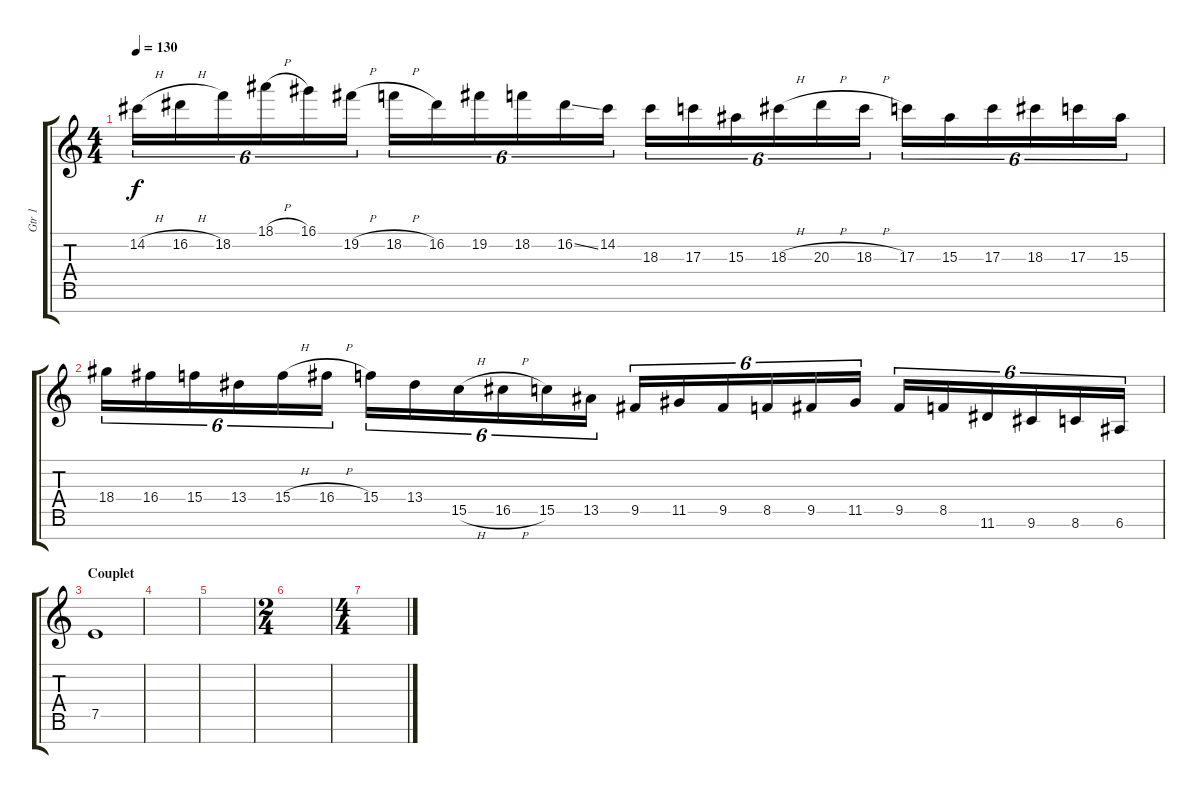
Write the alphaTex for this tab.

\track ("Gtr 1" "Gtr 1") {instrument overdrivenguitar}
\staff {score tabs}
\tuning (E4 B3 G3 D3 A2 E2 B1) {hide}
\ts (4 4)
\tempo 130
\clef g2
\ks c
14.2{h}.16{tu (6 4) dy f} 16.2{h}.16{tu (6 4)} 18.2.16{tu (6 4)} 18.1{h}.16{tu (6 4)} 16.1.16{tu (6 4)} 19.2{h}.16{tu (6 4)} 18.2{h}.16{tu (6 4)} 16.2.16{tu (6 4)} 19.2.16{tu (6 4)} 18.2.16{tu (6 4)} 16.2{ss}.16{tu (6 4)} 14.2.16{tu (6 4)} 18.3.16{tu (6 4)} 17.3.16{tu (6 4)} 15.3.16{tu (6 4)} 18.3{h}.16{tu (6 4)} 20.3{h}.16{tu (6 4)} 18.3{h}.16{tu (6 4)} 17.3.16{tu (6 4)} 15.3.16{tu (6 4)} 17.3.16{tu (6 4)} 18.3.16{tu (6 4)} 17.3.16{tu (6 4)} 15.3.16{tu (6 4)} |
18.4.16{tu (6 4)} 16.4.16{tu (6 4)} 15.4.16{tu (6 4)} 13.4.16{tu (6 4)} 15.4{h}.16{tu (6 4)} 16.4{h}.16{tu (6 4)} 15.4.16{tu (6 4)} 13.4.16{tu (6 4)} 15.5{h}.16{tu (6 4)} 16.5{h}.16{tu (6 4)} 15.5.16{tu (6 4)} 13.5.16{tu (6 4)} 9.5.16{tu (6 4)} 11.5.16{tu (6 4)} 9.5.16{tu (6 4)} 8.5.16{tu (6 4)} 9.5.16{tu (6 4)} 11.5.16{tu (6 4)} 9.5.16{tu (6 4)} 8.5.16{tu (6 4)} 11.6.16{tu (6 4)} 9.6.16{tu (6 4)} 8.6.16{tu (6 4)} 6.6.16{tu (6 4)} |
\section ("" "Couplet")
7.5.1 |
|
|
\ts (2 4)
|
\ts (4 4)
